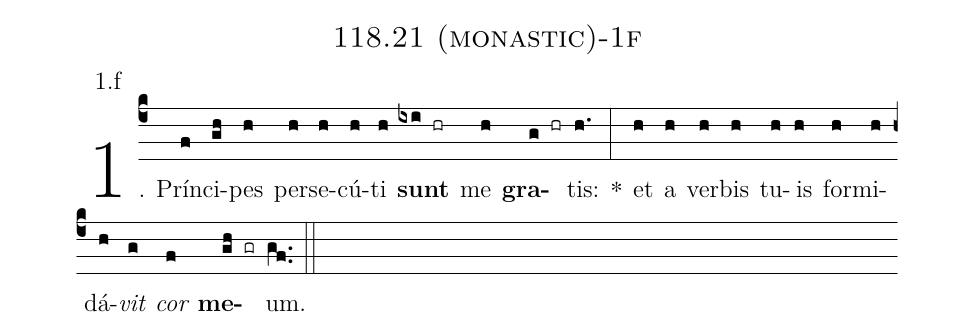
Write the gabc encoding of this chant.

name: 118.21 (monastic)-1f;
annotation: 1.f;
%%
(c4)1. Prín(f)ci(gh)pes(h) per(h)se(h)cú(h)ti(h) <b>sunt</b>(ixi hr) me(h) <b>gra</b>(g hr)tis:(h.) *(:) et(h) a(h) ver(h)bis(h) tu(h)is(h) for(h)mi(h)dá(h)<i>vit</i>(g) <i>cor</i>(f) <b>me</b>(gh gr)um.(gf..) (::)
